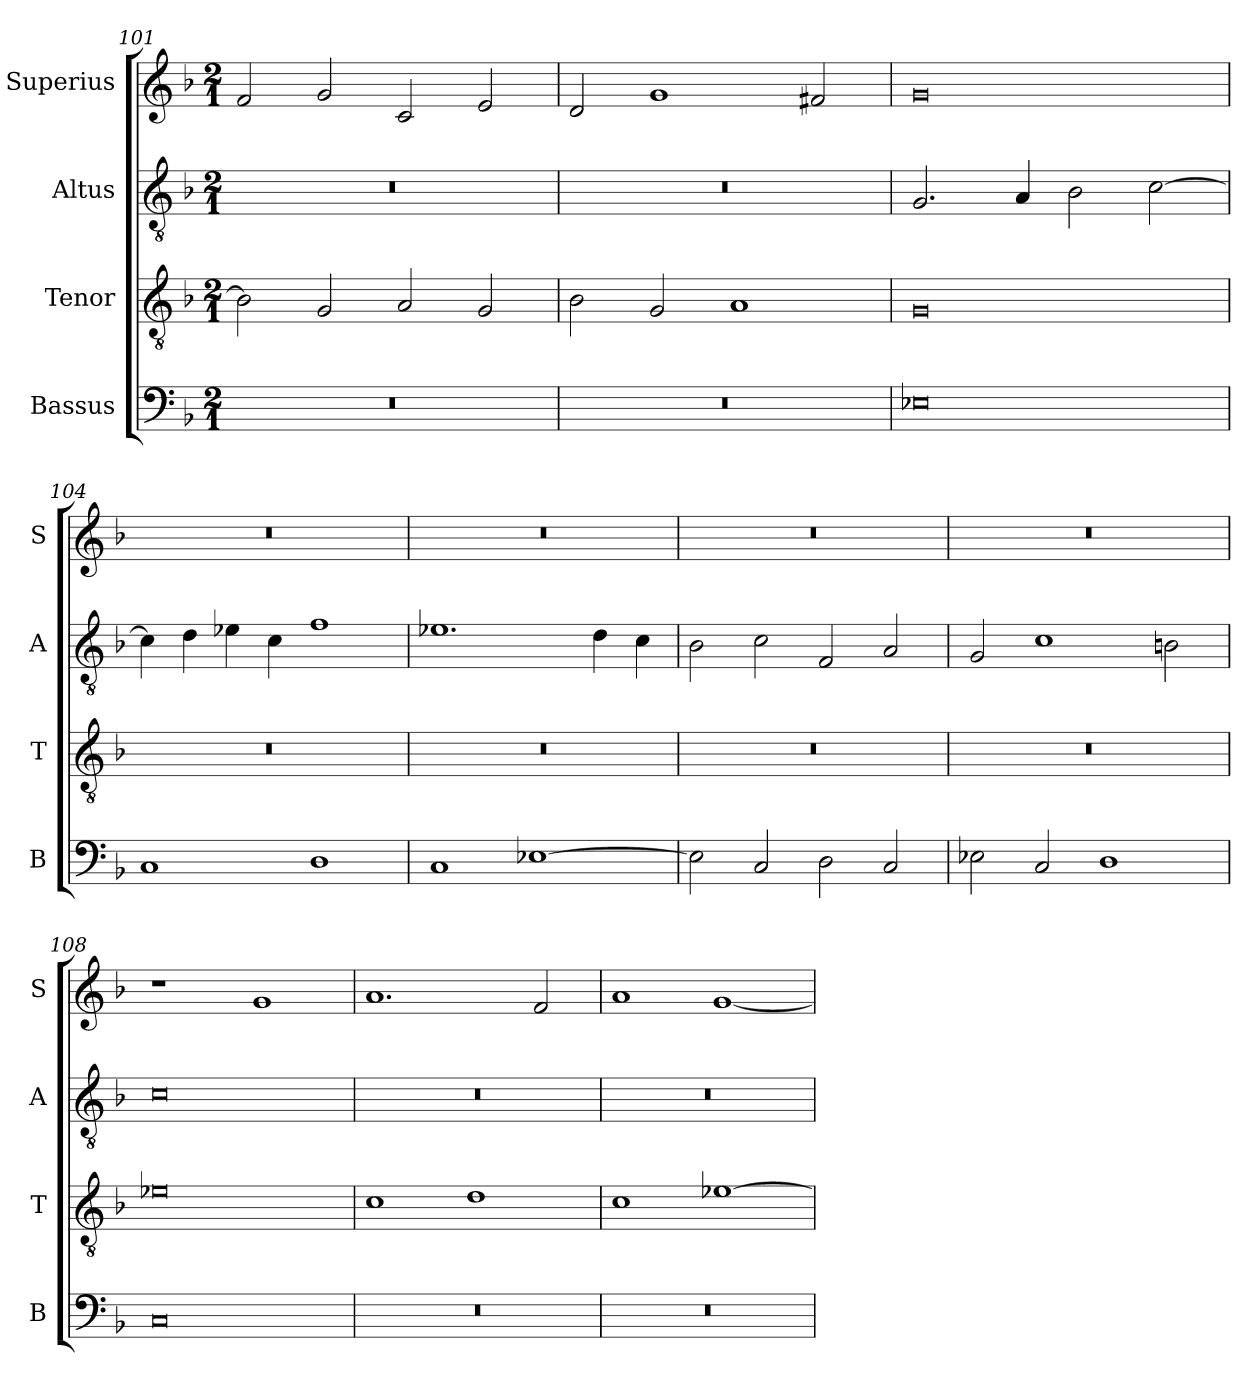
**kern	**kern	**kern	**kern
*part4	*part3	*part2	*part1
*staff4	*staff3	*staff2	*staff1
*I"Bassus	*I"Tenor	*I"Altus	*I"Superius
*I'B	*I'T	*I'A	*I'S
*clefF4	*clefGv2	*clefGv2	*clefG2
*k[b-]	*k[b-]	*k[b-]	*k[b-]
*M2/1	*M2/1	*M2/1	*M2/1
=101	=101	=101	=101
0r	2B-\]	0r	2f/
.	2G/	.	2g/
.	2A/	.	2c/
.	2G/	.	2e/
=102	=102	=102	=102
0r	2B-\	0r	2d/
.	2G/	.	1g
.	1A	.	.
.	.	.	2f#X/
=103	=103	=103	=103
0E-X	0G	2.G/	0g
.	.	4A/	.
.	.	2B-\	.
.	.	[2c\	.
=104	=104	=104	=104
1C	0r	4c\]	0r
.	.	4d\	.
.	.	4e-X\	.
.	.	4c\	.
1D	.	1f	.
=105	=105	=105	=105
1C	0r	1.e-X	0r
[1E-X	.	.	.
.	.	4d\	.
.	.	4c\	.
=106	=106	=106	=106
2E-\]	0r	2B-\	0r
2C/	.	2c\	.
2D\	.	2F/	.
2C/	.	2A/	.
=107	=107	=107	=107
2E-X\	0r	2G/	0r
2C/	.	1c	.
1D	.	.	.
.	.	2Bn\	.
=108	=108	=108	=108
0C	0e-X	0c	1r
.	.	.	1g
=109	=109	=109	=109
0r	1c	0r	1.a
.	1d	.	.
.	.	.	2f/
=110	=110	=110	=110
0r	1c	0r	1a
.	[1e-X	.	[1g
=	=	=	=
*-	*-	*-	*-
